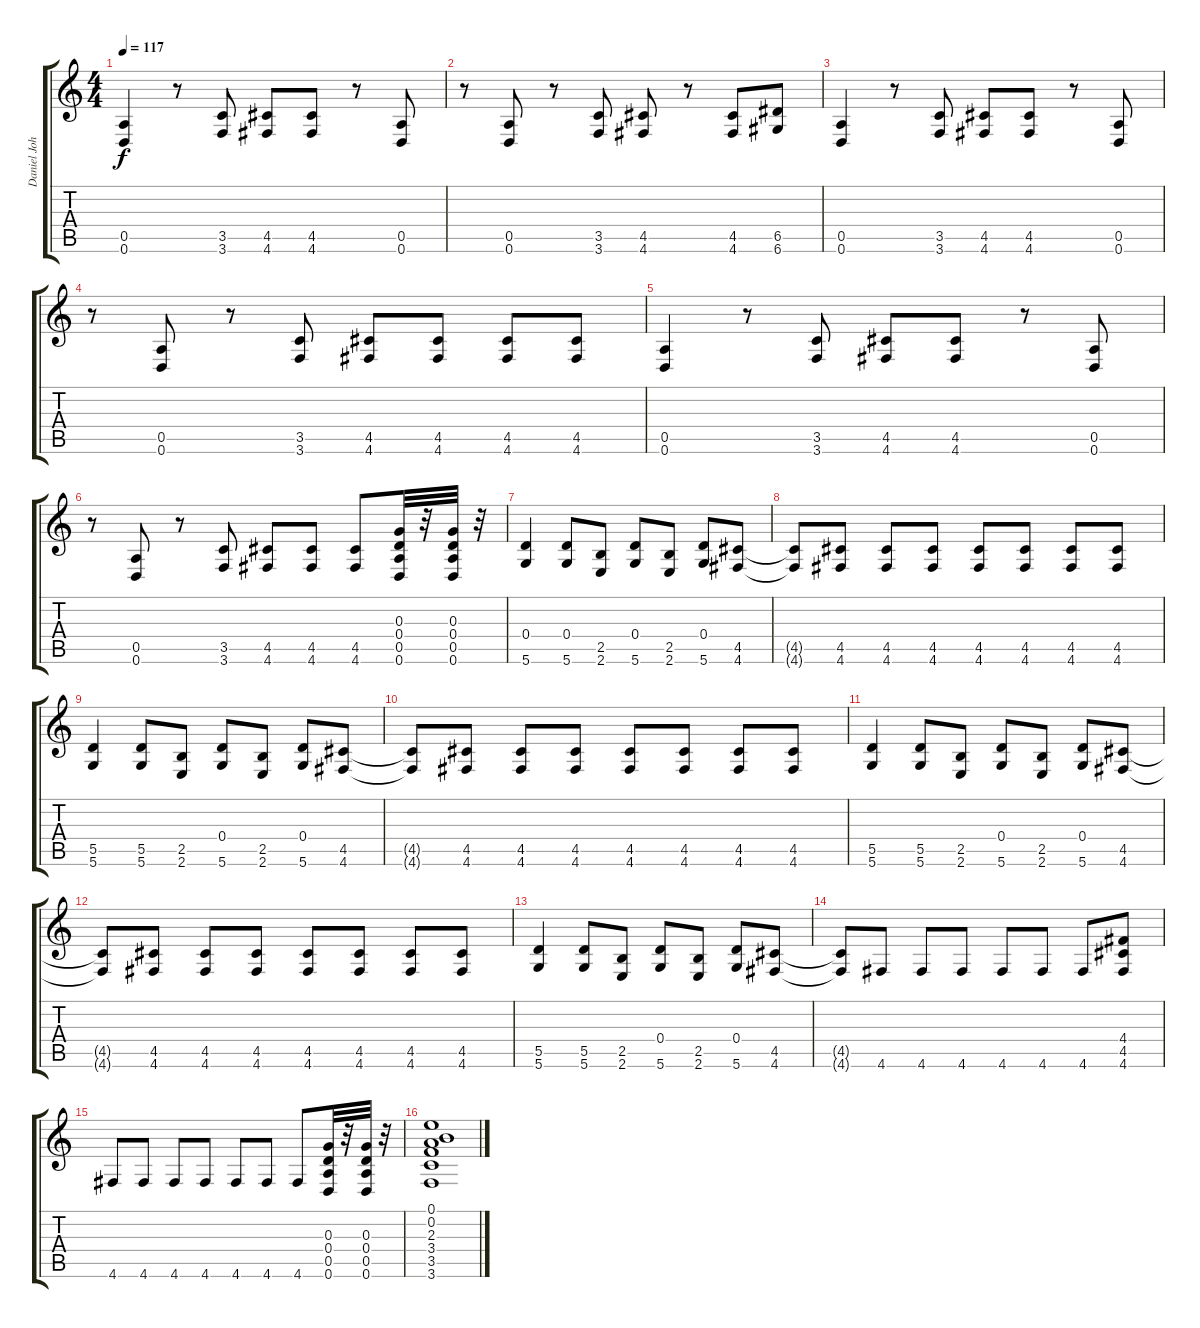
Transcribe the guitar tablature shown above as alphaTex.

\track ("Daniel Johns" "Daniel Joh") {instrument distortionguitar}
\staff {score tabs}
\tuning (E4 B3 G3 D3 A2 D2) {hide}
\ts (4 4)
\tempo 117
\clef g2
\ks c
(0.5 0.6).4{dy f} r.8 (3.5 3.6).8 (4.5 4.6).8 (4.5 4.6).8 r.8 (0.5 0.6).8 |
r.8 (0.5 0.6).8 r.8 (3.5 3.6).8 (4.5 4.6).8 r.8 (4.5 4.6).8 (6.5 6.6).8 |
(0.5 0.6).4 r.8 (3.5 3.6).8 (4.5 4.6).8 (4.5 4.6).8 r.8 (0.5 0.6).8 |
r.8 (0.5 0.6).8 r.8 (3.5 3.6).8 (4.5 4.6).8 (4.5 4.6).8 (4.5 4.6).8 (4.5 4.6).8 |
(0.5 0.6).4 r.8 (3.5 3.6).8 (4.5 4.6).8 (4.5 4.6).8 r.8 (0.5 0.6).8 |
r.8 (0.5 0.6).8 r.8 (3.5 3.6).8 (4.5 4.6).8 (4.5 4.6).8 (4.5 4.6).8 (0.3 0.4 0.5 0.6).32 r.32 (0.3 0.4 0.5 0.6).32 r.32 |
(0.4 5.6).4 (0.4 5.6).8 (2.5 2.6).8 (0.4 5.6).8 (2.5 2.6).8 (0.4 5.6).8 (4.5 4.6).8 |
(4.5{t} 4.6{t}).8 (4.5 4.6).8 (4.5 4.6).8 (4.5 4.6).8 (4.5 4.6).8 (4.5 4.6).8 (4.5 4.6).8 (4.5 4.6).8 |
(5.5 5.6).4 (5.5 5.6).8 (2.5 2.6).8 (0.4 5.6).8 (2.5 2.6).8 (0.4 5.6).8 (4.5 4.6).8 |
(4.5{t} 4.6{t}).8 (4.5 4.6).8 (4.5 4.6).8 (4.5 4.6).8 (4.5 4.6).8 (4.5 4.6).8 (4.5 4.6).8 (4.5 4.6).8 |
(5.5 5.6).4 (5.5 5.6).8 (2.5 2.6).8 (0.4 5.6).8 (2.5 2.6).8 (0.4 5.6).8 (4.5 4.6).8 |
(4.5{t} 4.6{t}).8 (4.5 4.6).8 (4.5 4.6).8 (4.5 4.6).8 (4.5 4.6).8 (4.5 4.6).8 (4.5 4.6).8 (4.5 4.6).8 |
(5.5 5.6).4 (5.5 5.6).8 (2.5 2.6).8 (0.4 5.6).8 (2.5 2.6).8 (0.4 5.6).8 (4.5 4.6).8 |
(4.5{t} 4.6{t}).8 4.6.8 4.6.8 4.6.8 4.6.8 4.6.8 4.6.8 (4.4 4.5 4.6).8 |
4.6.8 4.6.8 4.6.8 4.6.8 4.6.8 4.6.8 4.6.8 (0.3 0.4 0.5 0.6).32 r.32 (0.3 0.4 0.5 0.6).32 r.32 |
(0.1 0.2 2.3 3.4 3.5 3.6).1
